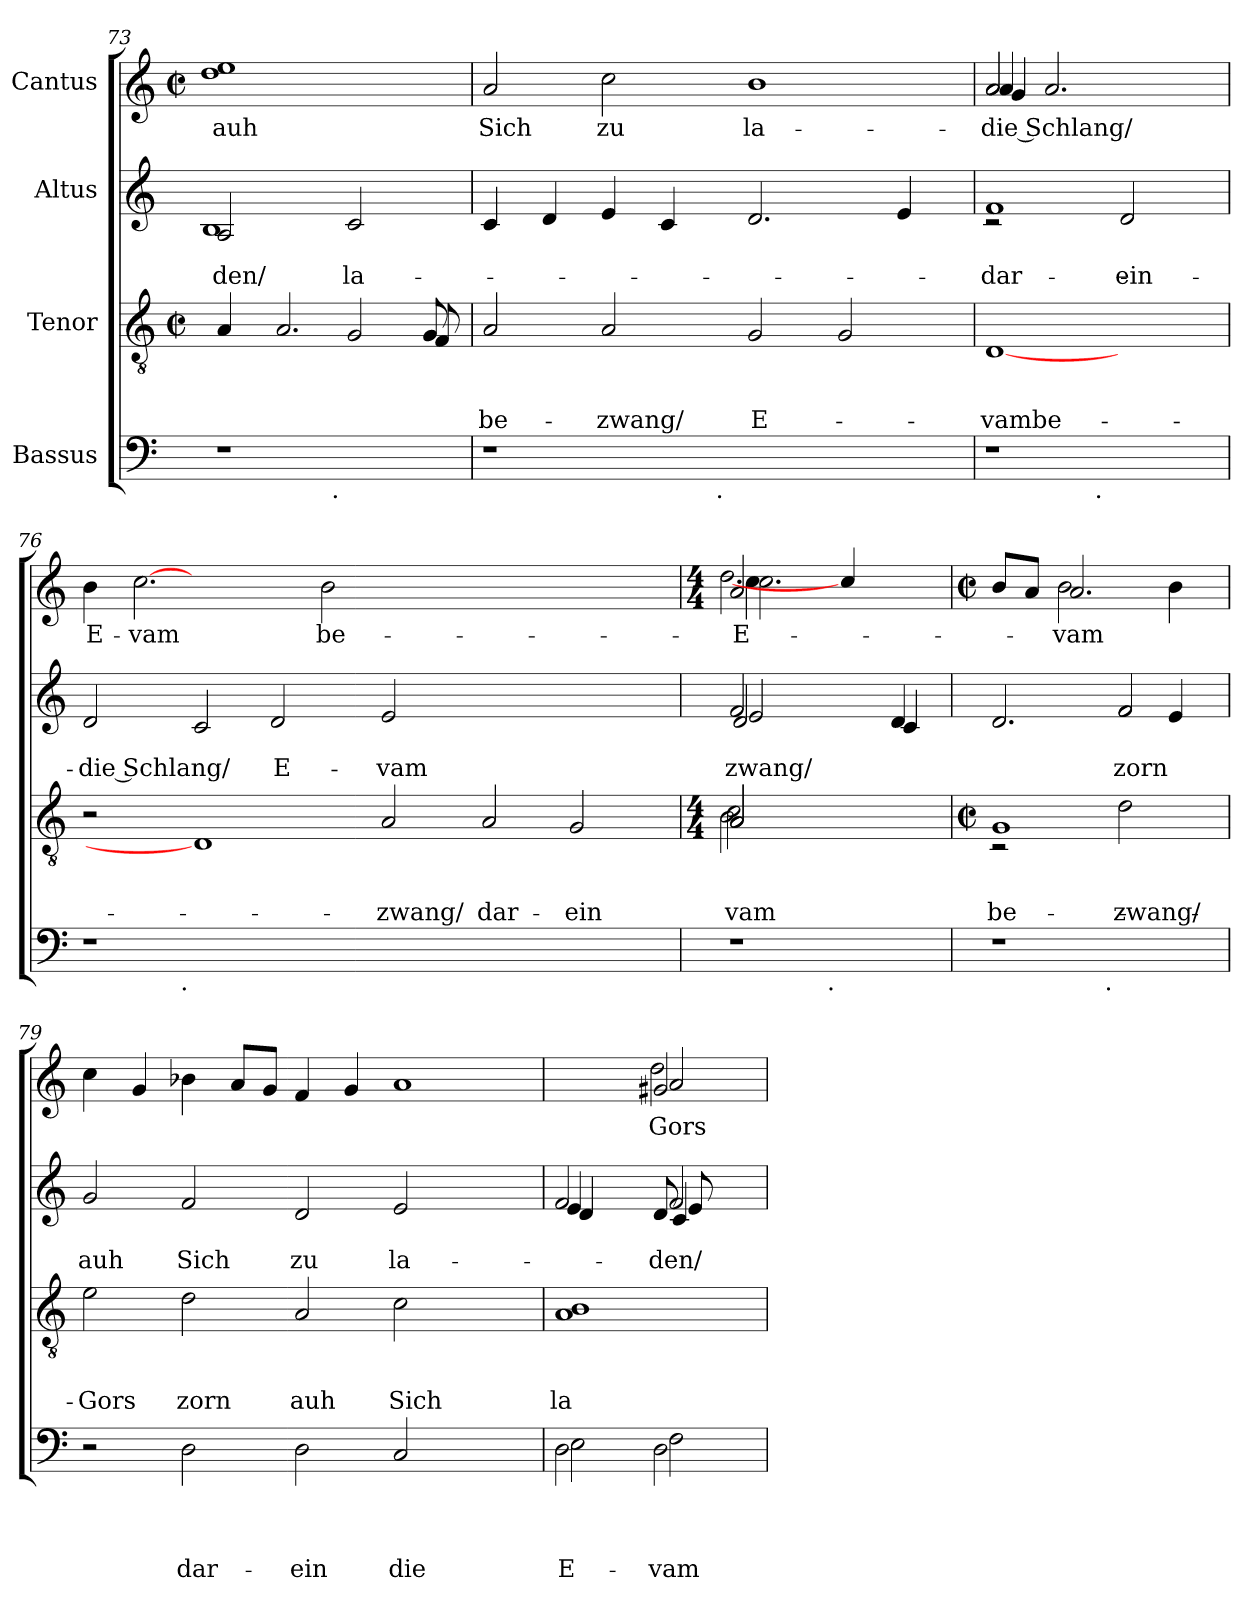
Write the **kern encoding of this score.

**kern	**text	**text	**text	**text	**kern	**text	**text	**text	**kern	**text	**text	**kern	**text
*part4	*part4	*part4	*part4	*part4	*part3	*part3	*part3	*part3	*part2	*part2	*part2	*part1	*part1
*staff4	*staff4	*staff4	*staff4	*staff4	*staff3	*staff3	*staff3	*staff3	*staff2	*staff2	*staff2	*staff1	*staff1
*I"Bassus	*	*	*	*	*I"Tenor	*	*	*	*I"Altus	*	*	*I"Cantus	*
*clefF4	*	*	*	*	*clefGv2	*	*	*	*clefG2	*	*	*clefG2	*
*k[]	*	*	*	*	*k[]	*	*	*	*k[]	*	*	*k[]	*
*C:	*	*	*	*	*C:	*	*	*	*C:	*	*	*C:	*
*	*	*	*	*	*M2/2	*	*	*	*	*	*	*M2/2	*
*	*	*	*	*	*met(c|)	*	*	*	*	*	*	*met(c|)	*
=73	=73	=73	=73	=73	=73	=73	=73	=73	=73	=73	=73	=73	=73
*	*	*	*	*	*^	*	*	*	*	*	*	*	*
*	*	*	*	*	*	*^	*	*	*	*	*	*	*	*
*	*	*	*	*	*	*	*^	*	*	*	*	*	*	*	*
!	!	!	!	!	!	!	!	!	!	!	!	!	!	!LO:LY:b	!	!
*	*	*	*	*	*	*	*	*	*	*	*	*^	*	*	*	*
!	!	!	!	!	!	!	!	!	!	!	!	!	!	!	!LO:LY:b	!	!LO:LY:b
*^	*	*	*	*	*	*	*	*	*	*	*	*	*	*	*	*	*
1r	4...ryy	.	.	.	.	4A/	2..ryy	2..ryy	2ryy	.	.	.	2A/	1B	.	-den/	1dd 1ee	auh
.	.	.	.	.	.	2.A/	.	.	.	.	.	.	.	.	.	.	.	.
!	!LO:TX:b:t=.	!	!	!	!	!	!	!	!	!	!	!	!	!	!	!	!	!
.	2ryy	.	.	.	.	.	.	.	.	.	.	.	.	.	.	.	.	.
!	!	!	!	!	!	!	!	!	!	!	!	!	!	!	!	!LO:LY:b	!	!
.	.	.	.	.	.	.	.	.	2G/	.	.	.	2c/	.	.	la-	.	.
.	.	.	.	.	.	.	8G/	8F/	.	.	.	.	.	.	.	.	.	.
.	32ryy	.	.	.	.	.	.	.	.	.	.	.	.	.	.	.	.	.
=74	=74	=74	=74	=74	=74	=74	=74	=74	=74	=74	=74	=74	=74	=74	=74	=74	=74	=74
!	!	!	!	!	!	!	!	!	!	!	!	!LO:LY:b	!	!	!	!	!	!LO:LY:b
*	*	*	*	*	*	*v	*v	*v	*v	*	*	*	*	*	*	*	*	*
*	*	*	*	*	*	*	*	*	*	*v	*v	*	*	*	*
1r	2ryy	.	.	.	.	2A/	.	.	be-	4c/	.	.	2a/	Sich
.	.	.	.	.	.	.	.	.	.	4d/	.	.	.	.
!	!	!	!	!	!	!	!	!	!LO:LY:b	!	!	!	!	!LO:LY:b
.	4ryy	.	.	.	.	2A/	.	.	-zwang/	4e/	.	.	2cc\	zu
.	8ryy	.	.	.	.	.	.	.	.	4c/	.	.	.	.
.	32ryy	.	.	.	.	.	.	.	.	.	.	.	.	.
!	!LO:TX:b:t=.	!	!	!	!	!	!	!	!	!	!	!	!	!
.	1ryy	.	.	.	.	.	.	.	.	.	.	.	.	.
!	!	!	!	!	!	!	!	!	!LO:LY:b	!	!	!	!	!LO:LY:b
1ryy	.	.	.	.	.	2G/	.	.	E-	2.d/	.	.	1b	la-
.	.	.	.	.	.	2G/	.	.	.	.	.	.	.	.
.	.	.	.	.	.	.	.	.	.	4e/	.	.	.	.
.	16.ryy	.	.	.	.	.	.	.	.	.	.	.	.	.
!!LO:LB:g=z
=75	=75	=75	=75	=75	=75	=75	=75	=75	=75	=75	=75	=75	=75	=75
!	!	!	!	!	!	!	!	!	!LO:LY:b	!	!	!LO:LY:b	!	!LO:LY:b
*	*	*	*	*	*	*	*	*	*	*^	*	*	*^	*
!	!	!	!	!	!	!	!	!	!	!	!	!	!	!	!	!LO:LY:b
*	*	*	*	*	*	*	*	*	*	*	*	*	*	*	*^	*
!	!	!	!	!	!	!	!	!	!	!	!	!	!	!	!	!	!LO:LY:b:rj
*	*	*	*	*	*	*	*	*	*	*	*	*	*	*	*	*^	*
!	!	!	!	!	!	!	!	!	!	!	!	!	!	!	!	!	!	!LO:LY:b
1r	4..ryy	.	.	.	.	[1D	.	.	-vambe-	1f	2rc	.	dar-	2a/	2a/	4a/	4g/	die Schlang/
.	.	.	.	.	.	.	.	.	.	.	.	.	.	.	.	2.ryy	2.a/	.
!	!LO:TX:b:t=.	!	!	!	!	!	!	!	!	!	!	!	!	!	!	!	!	!
.	2ryy	.	.	.	.	.	.	.	.	.	.	.	.	.	.	.	.	.
!	!	!	!	!	!	!	!	!	!	!	!	!	!LO:LY:b	!	!	!	!	!
.	.	.	.	.	.	.	.	.	.	.	2d/	.	-ein	2ryy	2ryy	.	.	.
.	16ryy	.	.	.	.	.	.	.	.	.	.	.	.	.	.	.	.	.
=76	=76	=76	=76	=76	=76	=76	=76	=76	=76	=76	=76	=76	=76	=76	=76	=76	=76	=76
!	!	!	!	!	!	!	!	!	!	!	!	!	!LO:LY:b	!	!	!	!	!LO:LY:b
*	*	*	*	*	*	*	*	*	*	*v	*v	*	*	*	*	*	*	*
*	*	*	*	*	*	*	*	*	*	*	*	*	*v	*v	*v	*v	*
1r	4...ryy	.	.	.	.	2r	.	.	.	2d/	.	die Schlang/	4b\	E-
!	!	!	!	!	!	!	!	!	!	!	!	!	!	!LO:LY:b
.	.	.	.	.	.	.	.	.	.	.	.	.	[2.cc	-vam
!	!LO:TX:b:t=.	!	!	!	!	!	!	!	!	!	!	!	!	!
.	1ryy	.	.	.	.	.	.	.	.	.	.	.	.	.
.	.	.	.	.	.	1D]	.	.	.	2c/	.	.	.	.
!	!	!	!	!	!	!	!	!	!	!	!	!LO:LY:b	!	!
0ryy	.	.	.	.	.	.	.	.	.	2d/	.	E-	4ryy	.
!	!	!	!	!	!	!	!	!	!	!	!	!	!	!LO:LY:b
.	.	.	.	.	.	.	.	.	.	.	.	.	2b\	be-
.	1ryy	.	.	.	.	.	.	.	.	.	.	.	.	.
!	!	!	!	!	!	!	!	!	!LO:LY:b	!	!	!LO:LY:b	!	!
.	.	.	.	.	.	2A/	.	.	-zwang/	2e/	.	-vam	.	.
.	.	.	.	.	.	.	.	.	.	.	.	.	1ryy	.
!	!	!	!	!	!	!	!	!	!LO:LY:b	!	!	!	!	!
.	.	.	.	.	.	2A/	.	.	dar-	1ryy	.	.	.	.
.	2ryy	.	.	.	.	.	.	.	.	.	.	.	.	.
!	!	!	!	!	!	!	!	!	!LO:LY:b	!	!	!	!	!
.	.	.	.	.	.	2G/	.	.	-ein	.	.	.	.	.
.	.	.	.	.	.	.	.	.	.	.	.	.	4ryy	.
.	32ryy	.	.	.	.	.	.	.	.	.	.	.	.	.
=77	=77	=77	=77	=77	=77	=77	=77	=77	=77	=77	=77	=77	=77	=77
*	*	*	*	*	*	*M4/4	*	*	*	*	*	*	*M4/4	*
!	!	!	!	!	!	!	!	!	!LO:LY:b	!	!	!	!	!
*	*	*	*	*	*	*^	*	*	*	*	*	*	*	*
!	!	!	!	!	!	!	!	!	!	!LO:LY:b	!	!	!	!	!
*	*	*	*	*	*	*	*^	*	*	*	*	*	*	*	*
!	!	!	!	!	!	!	!	!	!	!	!LO:LY:b	!	!	!	!	!
*	*	*	*	*	*	*	*	*^	*	*	*	*	*	*	*	*
!	!	!	!	!	!	!	!	!	!	!	!	!LO:LY:b	!	!	!LO:LY:b	!	!
*	*	*	*	*	*	*	*	*	*	*	*	*	*^	*	*	*	*
!	!	!	!	!	!	!	!	!	!	!	!	!	!	!	!	!LO:LY:b	!	!LO:LY:b
*	*	*	*	*	*	*	*	*	*	*	*	*	*^	*^	*	*	*^	*
!	!	!	!	!	!	!	!	!	!	!	!	!	!	!	!	!	!	!	!	!	!LO:LY:b
*	*	*	*	*	*	*	*	*	*	*	*	*	*	*	*	*	*	*	*^	*^	*
1r	4...ryy	.	.	.	.	2A/	2B\	2c\	2A/	.	.	-vam	2f/	2d/	2e/	2.ryy	.	-zwang/	2a/	2.dd\	4cc\	2.cc\	E-
.	.	.	.	.	.	.	.	.	.	.	.	.	.	.	.	.	.	.	.	.	4ryy	.	.
!	!LO:TX:b:t=.	!	!	!	!	!	!	!	!	!	!	!	!	!	!	!	!	!	!	!	!	!	!
.	2ryy	.	.	.	.	.	.	.	.	.	.	.	.	.	.	.	.	.	.	.	.	.	.
.	.	.	.	.	.	2ryy	2ryy	2ryy	2ryy	.	.	.	2ryy	2ryy	4ryy	.	.	.	4cc]	.	2ryy	.	.
.	.	.	.	.	.	.	.	.	.	.	.	.	.	.	4d/	4c/	.	.	4ryy	4ryy	.	4ryy	.
.	32ryy	.	.	.	.	.	.	.	.	.	.	.	.	.	.	.	.	.	.	.	.	.	.
*	*	*	*	*	*	*v	*v	*v	*v	*	*	*	*	*	*	*	*	*	*v	*v	*v	*v	*
*	*	*	*	*	*	*	*	*	*	*v	*v	*v	*v	*	*	*	*
=78	=78	=78	=78	=78	=78	=78	=78	=78	=78	=78	=78	=78	=78	=78
*	*	*	*	*	*	*M2/2	*	*	*	*	*	*	*M2/2	*
*	*	*	*	*	*	*met(c|)	*	*	*	*	*	*	*met(c|)	*
*	*	*	*	*	*	*^	*	*	*	*^	*	*	*^	*
*	*	*	*	*	*	*	*^	*	*	*	*	*^	*	*	*	*^	*
*	*	*	*	*	*	*	*	*^	*	*	*	*	*	*^	*	*	*	*	*^	*
!	!	!	!	!	!	!	!	!	!	!	!	!LO:LY:b	!	!	!	!	!	!	!	!	!	!	!
*	*	*	*	*	*	*	*v	*v	*v	*	*	*	*	*	*	*	*	*	*	*v	*v	*v	*
*	*	*	*	*	*	*	*	*	*	*	*	*	*v	*v	*	*	*	*	*
1r	4...ryy	.	.	.	.	1G	2rC	.	.	be-	2.d/	2ryy	2ryy	.	.	8b/L	4ryy	.
.	.	.	.	.	.	.	.	.	.	.	.	.	.	.	.	8a/J	.	.
!	!	!	!	!	!	!	!	!	!	!	!	!	!	!	!	!	!	!LO:LY:b
.	.	.	.	.	.	.	.	.	.	.	.	.	.	.	.	2b\	2.a/	-vam
!	!LO:TX:b:t=.	!	!	!	!	!	!	!	!	!	!	!	!	!	!	!	!	!
.	2ryy	.	.	.	.	.	.	.	.	.	.	.	.	.	.	.	.	.
!	!	!	!	!	!	!	!	!	!	!LO:LY:b	!	!	!	!	!LO:LY:b	!	!	!
!	!	!	!	!	!	!	!	!	!	!	!	!	!	!	!LO:LY:b	!	!	!
.	.	.	.	.	.	.	2d\	.	.	-zwang/	.	2f/	2f/	.	zorn	.	.	.
.	.	.	.	.	.	.	.	.	.	.	4e/	.	.	.	.	4b\	.	.
.	32ryy	.	.	.	.	.	.	.	.	.	.	.	.	.	.	.	.	.
!!LO:LB:g=z
=79	=79	=79	=79	=79	=79	=79	=79	=79	=79	=79	=79	=79	=79	=79	=79	=79	=79	=79
!	!	!	!	!	!	!	!	!	!	!LO:LY:b	!	!	!	!	!LO:LY:b	!	!	!
*v	*v	*	*	*	*	*	*	*	*	*	*v	*v	*v	*	*	*v	*v	*
*	*	*	*	*	*v	*v	*	*	*	*	*	*	*	*
2r	.	.	.	.	2e\	.	.	Gors	2g/	.	auh	4cc\	.
.	.	.	.	.	.	.	.	.	.	.	.	4g/	.
!	!	!	!	!LO:LY:b	!	!	!	!LO:LY:b	!	!	!LO:LY:b	!	!
2D\	.	.	.	dar-	2d\	.	.	zorn	2f/	.	Sich	4b-X\	.
.	.	.	.	.	.	.	.	.	.	.	.	8a/L	.
.	.	.	.	.	.	.	.	.	.	.	.	8g/J	.
!	!	!	!	!LO:LY:b	!	!	!	!LO:LY:b	!	!	!LO:LY:b	!	!
2D\	.	.	.	-ein	2A/	.	.	auh	2d/	.	zu	4f/	.
.	.	.	.	.	.	.	.	.	.	.	.	4g/	.
!	!	!	!	!LO:LY:b	!	!	!	!LO:LY:b	!	!	!LO:LY:b	!	!
2C/	.	.	.	die	2c\	.	.	Sich	2e/	.	la-	1a	.
2ryy	.	.	.	.	2ryy	.	.	.	2ryy	.	.	.	.
=80	=80	=80	=80	=80	=80	=80	=80	=80	=80	=80	=80	=80	=80
!	!	!	!	!LO:LY:b	!	!	!	!	!	!	!	!	!
*^	*	*	*	*	*	*	*	*	*	*	*	*	*
!	!	!	!	!	!LO:LY:b	!	!	!	!LO:LY:b	!	!	!	!	!
*	*	*	*	*	*	*	*	*	*	*^	*	*	*^	*
*	*	*	*	*	*	*	*	*	*	*	*^	*	*	*	*^	*
*	*	*	*	*	*	*	*	*	*	*	*	*^	*	*	*	*	*	*
2D\	2E\	.	.	.	-E-	1A 1B	.	.	la-	2f/	4e/	4d/	2ryy	.	.	2ryy	2ryy	2ryy	.
.	.	.	.	.	.	.	.	.	.	.	4ryy	4ryy	.	.	.	.	.	.	.
!	!	!	!	!	!LO:LY:b	!	!	!	!	!	!	!	!	!	!	!	!	!	!
!	!	!	!	!	!LO:LY:b	!	!	!	!	!	!	!	!	!	!LO:LY:b	!	!	!	!LO:LY:b
!	!	!	!	!	!	!	!	!	!	!	!	!	!	!	!	!	!	!	!LO:LY:b
!	!	!	!	!	!	!	!	!	!	!	!	!	!	!	!	!	!	!	!LO:LY:b
2D\	2F\	.	.	.	-vam	.	.	.	.	8d/	2f/	4c/	8e/	.	-den/	2g#X/	2a/	2dd\	Gors
.	.	.	.	.	.	.	.	.	.	4.ryy	.	.	4.ryy	.	.	.	.	.	.
.	.	.	.	.	.	.	.	.	.	.	.	4ryy	.	.	.	.	.	.	.
*	*	*	*	*	*	*	*	*	*	*v	*v	*v	*v	*	*	*	*	*	*
*v	*v	*	*	*	*	*	*	*	*	*	*	*	*v	*v	*v	*
=	=	=	=	=	=	=	=	=	=	=	=	=	=
*-	*-	*-	*-	*-	*-	*-	*-	*-	*-	*-	*-	*-	*-
